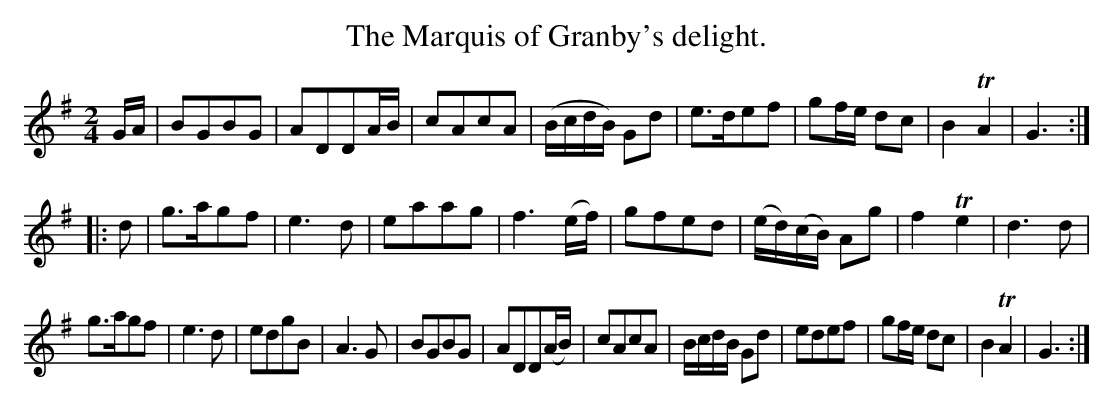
X:1
T:The Marquis of Granby's delight.
M:2/4
L:1/8
K:G
G/A/|BGBG |ADDA/B/  |cAcA|(B/c/d/B/) Gd    |e>def| gf/e/       dc|B2 TA2|G3 ::
d   |g>agf|e3 d     |eaag| f3        (e/f/)|gfed |(e/d/)(c/B/) Ag|f2 Te2|d3 d|
     g>agf|e3 d     |edgB| A3         G    |\
     BGBG |ADD(A/B/)|cAcA| B/c/d/B/  Gd    |edef | gf/e/       dc|B2 TA2|G3 :|
